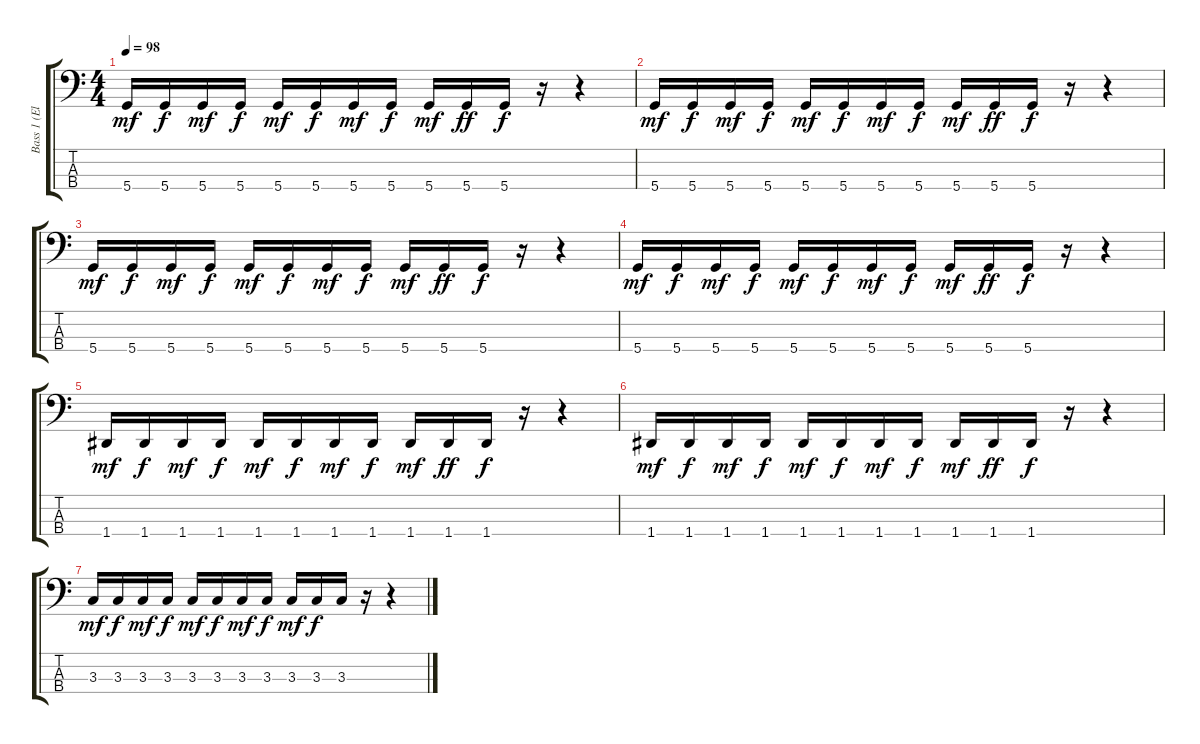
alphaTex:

\track ("Bass 1 (ElBass)" "Bass 1 (El") {instrument electricbassfinger}
\staff {score tabs}
\tuning (G2 D2 A1 D1) {hide}
\ts (4 4)
\tempo 98
\clef f4
\ks c
5.4.16{dy mf} 5.4.16{dy f} 5.4.16{dy mf} 5.4.16{dy f} 5.4.16{dy mf} 5.4.16{dy f} 5.4.16{dy mf} 5.4.16{dy f} 5.4.16{dy mf} 5.4.16{dy ff} 5.4.16{dy f} r.16 r.4 |
5.4.16{dy mf} 5.4.16{dy f} 5.4.16{dy mf} 5.4.16{dy f} 5.4.16{dy mf} 5.4.16{dy f} 5.4.16{dy mf} 5.4.16{dy f} 5.4.16{dy mf} 5.4.16{dy ff} 5.4.16{dy f} r.16 r.4 |
5.4.16{dy mf} 5.4.16{dy f} 5.4.16{dy mf} 5.4.16{dy f} 5.4.16{dy mf} 5.4.16{dy f} 5.4.16{dy mf} 5.4.16{dy f} 5.4.16{dy mf} 5.4.16{dy ff} 5.4.16{dy f} r.16 r.4 |
5.4.16{dy mf volume 6} 5.4.16{dy f} 5.4.16{dy mf} 5.4.16{dy f} 5.4.16{dy mf} 5.4.16{dy f} 5.4.16{dy mf} 5.4.16{dy f} 5.4.16{dy mf} 5.4.16{dy ff} 5.4.16{dy f} r.16 r.4 |
1.4.16{dy mf} 1.4.16{dy f} 1.4.16{dy mf} 1.4.16{dy f} 1.4.16{dy mf} 1.4.16{dy f} 1.4.16{dy mf} 1.4.16{dy f} 1.4.16{dy mf} 1.4.16{dy ff} 1.4.16{dy f} r.16 r.4 |
1.4.16{dy mf volume 0} 1.4.16{dy f} 1.4.16{dy mf} 1.4.16{dy f} 1.4.16{dy mf} 1.4.16{dy f} 1.4.16{dy mf} 1.4.16{dy f} 1.4.16{dy mf} 1.4.16{dy ff} 1.4.16{dy f} r.16 r.4 |
3.3.16{dy mf} 3.3.16{dy f} 3.3.16{dy mf} 3.3.16{dy f} 3.3.16{dy mf} 3.3.16{dy f} 3.3.16{dy mf} 3.3.16{dy f} 3.3.16{dy mf} 3.3.16{dy f} 3.3.16 r.16 r.4
